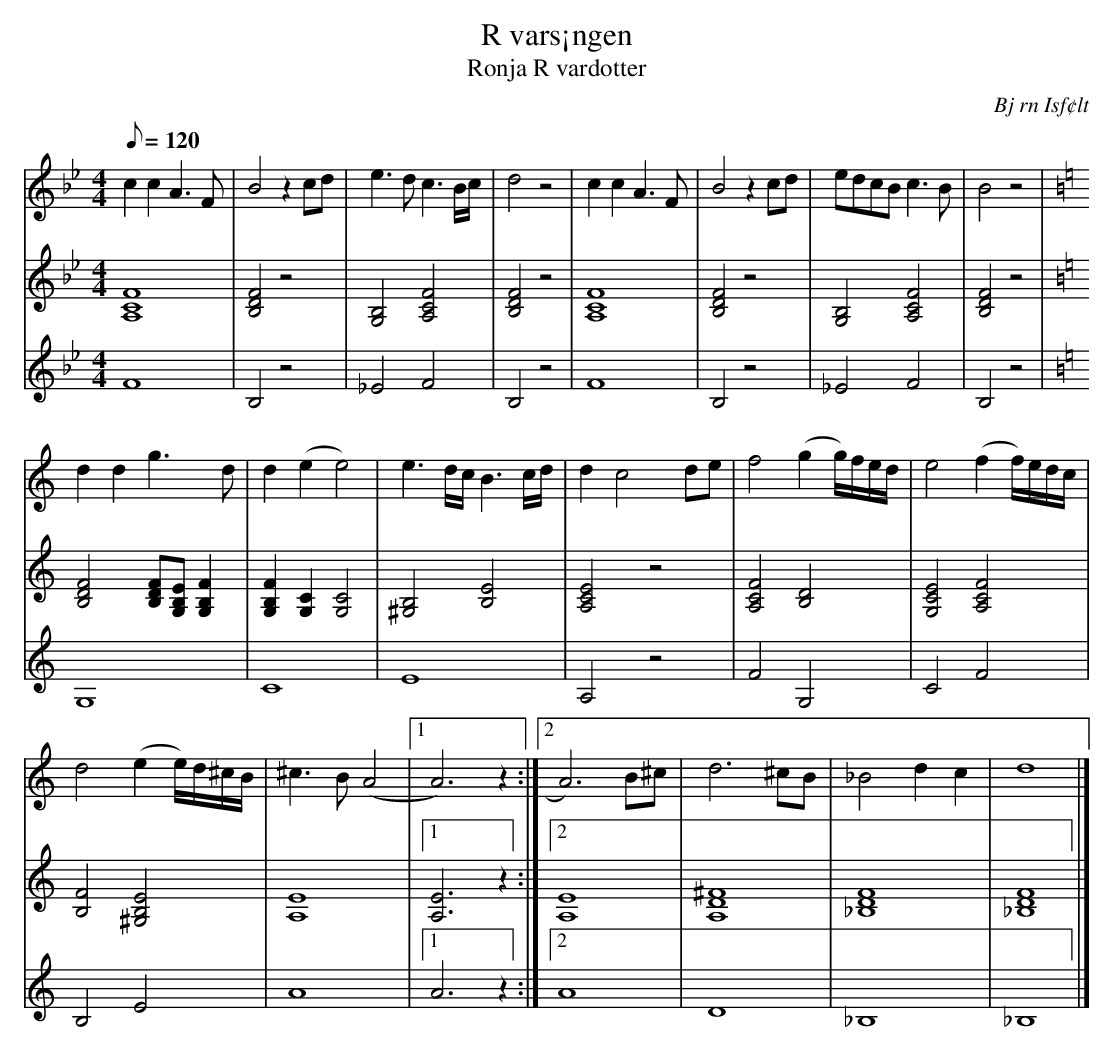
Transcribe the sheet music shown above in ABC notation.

X:1
T: R vars¡ngen
T: Ronja R vardotter
O: Bj rn Isf¢lt
M: 4/4
L: 1/8
K: Bb
Q: 120
V: 1
c2c2A2>F2 | B4z2cd | e2>d2 c3B/c/ | d4z4 | c2c2A3F | B4z2cd | edcBc2>B2 | B4z4 |
K: C
d2d2g2>d2 | d2(e2e4) | e3d/c/B3c/d/ | d2c4de | f4(g2g/)f/e/d/ | e4(f2f/)e/d/c/ |
d4(e2e/)d/^c/B/ | ^c3B(A4 |1 A6)z2 :|2 A6)B^c | d6^cB | _B4d2c2 | d8 |]
V: 2
[C8F8A,8] | [D4F4B,4] z4 | [G,4B,4][F4A,4C4] | [D4F4B,4]z4 | [C8F8A,8] | [D4F4B,4] z4 | [G,4B,4][C4F4A,4] | [D4F4B,4]z4 |
K: C
[D4F4B,4][DFB,][EG,B,][F2G,2B,2] | [F2G,2B,2][C2G,2][C4G,4] | [^G,4B,4][E4B,4] | [C4E4A,4]z4 | [C4F4A,4][D4B,4] | [C4E4G,4][C4F4A,4] |
[F4B,4][E4^G,4B,4] | [A,8E8] |1 [A,6E6]z2 :|2 [A,8E8] | [D8^F8A,8] | [D8F8_B,8] | [D8F8_B,8] |]
V: 3
F8 | B,4z4 | _E4F4 | B,4z4 | F8 | B,4z4 | _E4F4 | B,4z4 |
K: C
G,8 | C8 | E8 | A,4z4 | F4G,4 | C4F4 |
B,4E4 | A8 |1 A6z2 :|2 A8 | D8 | _B,8 | _B,8 |]
